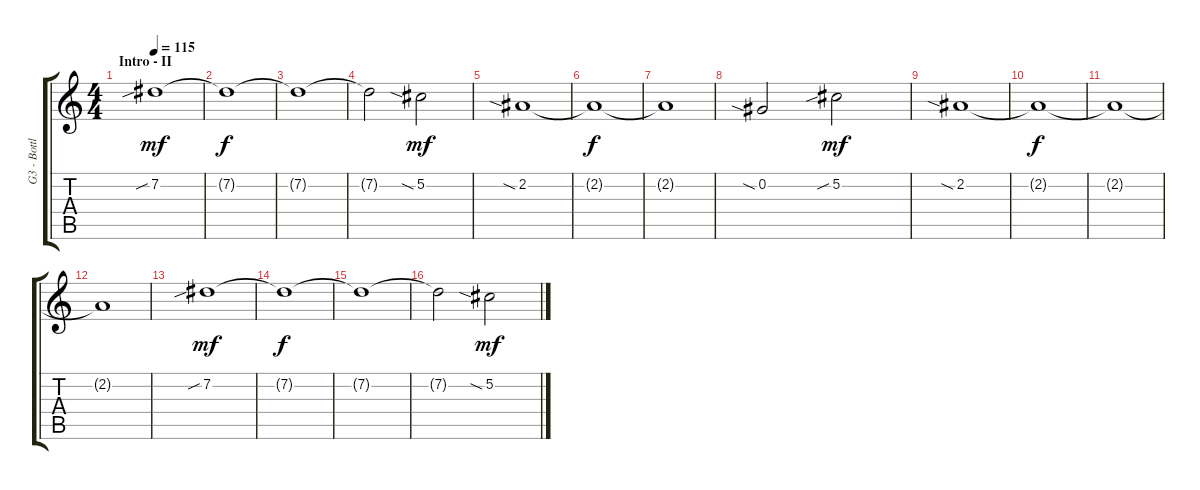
\track ("G3 - Bottleneck" "G3 - Bottl") {instrument electricguitarclean}
\staff {score tabs}
\tuning (Db4 Ab3 E3 B2 Gb2 B1) {hide}
\ts (4 4)
\section ("" "Intro - II")
\tempo 115
\clef g2
\ks c
7.2{sib}.1{dy mf} |
7.2{t}.1{dy f} |
7.2{t}.1 |
7.2{t}.2 5.2{sia}.2{dy mf} |
2.2{sia}.1 |
2.2{t}.1{dy f} |
2.2{t}.1 |
0.2{sia}.2 5.2{sib}.2{dy mf} |
2.2{sia}.1 |
2.2{t}.1{dy f} |
2.2{t}.1 |
2.2{t}.1 |
7.2{sib}.1{dy mf} |
7.2{t}.1{dy f} |
7.2{t}.1 |
7.2{t}.2 5.2{sia}.2{dy mf}
